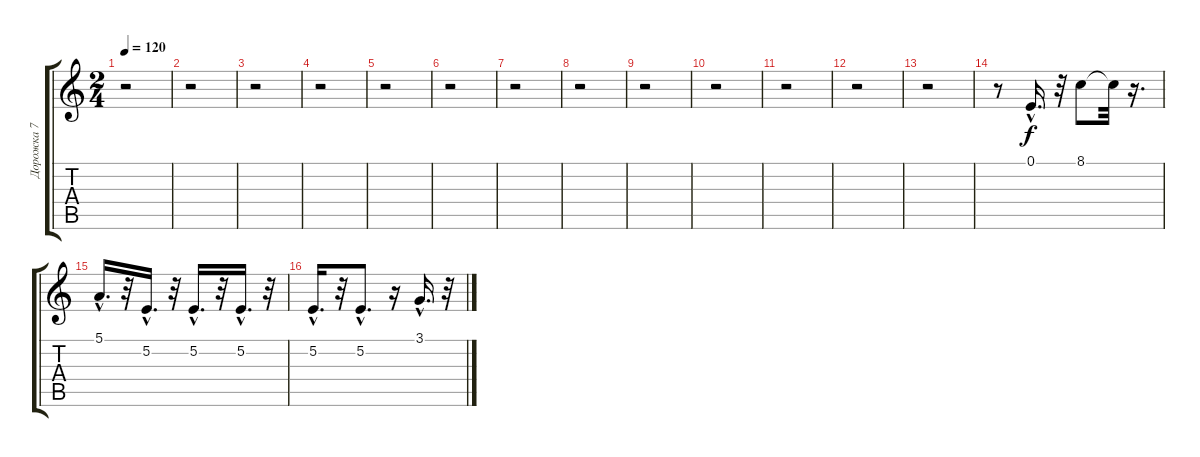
\track ("Дорожка 7" "Дорожка 7") {instrument pad4choir}
\staff {score tabs}
\tuning (E4 B3 G3 D3 A2 D2) {hide}
\ts (2 4)
\tempo 120
\clef g2
\ks c
r.2{dy f} |
r.2 |
r.2 |
r.2 |
r.2 |
r.2 |
r.2 |
r.2 |
r.2 |
r.2 |
r.2 |
r.2 |
r.2 |
r.8 0.1{hac}.16{d} r.32 8.1.8 8.1{t}.32 r.16{d} |
5.1{hac}.16{d} r.32 5.2{hac}.16{d} r.32 5.2{hac}.16{d} r.32 5.2{hac}.16{d} r.32 |
5.2{hac}.16{d} r.32 5.2{hac}.8{d} r.16 3.1{hac}.16{d} r.32
